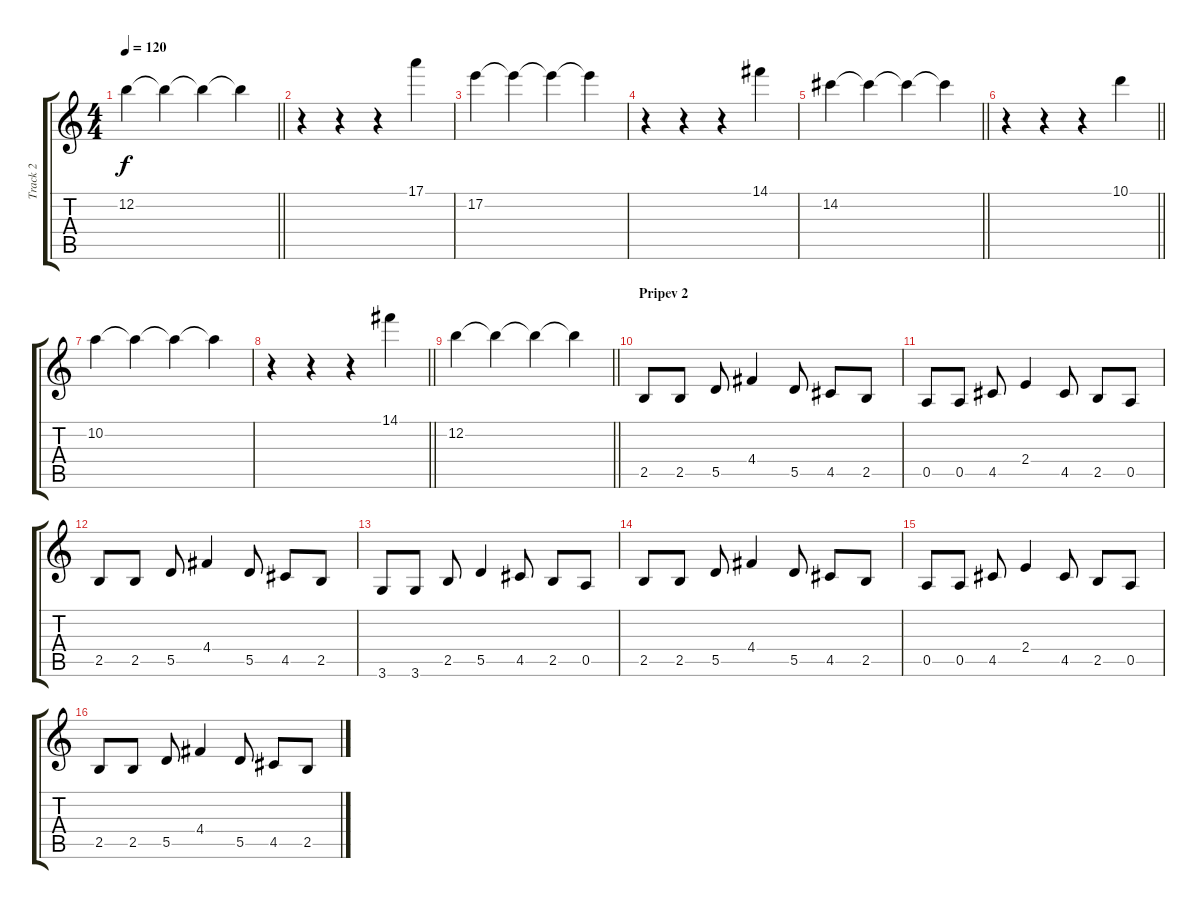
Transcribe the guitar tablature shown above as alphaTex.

\track ("Track 2" "Track 2") {instrument acousticguitarsteel}
\staff {score tabs}
\tuning (E4 B3 G3 D3 A2 E2) {hide}
\ts (4 4)
\tempo 120
\clef g2
\barLineRight lightlight
\ks c
12.2.4{dy f} 12.2{t}.4 12.2{t}.4 12.2{t}.4 |
r.4 r.4 r.4 17.1.4 |
17.2.4 17.2{t}.4 17.2{t}.4 17.2{t}.4 |
r.4 r.4 r.4 14.1.4 |
\barLineRight lightlight
14.2.4 14.2{t}.4 14.2{t}.4 14.2{t}.4 |
\barLineRight lightlight
r.4 r.4 r.4 10.1.4 |
10.2.4 10.2{t}.4 10.2{t}.4 10.2{t}.4 |
\barLineRight lightlight
r.4 r.4 r.4 14.1.4 |
\barLineRight lightlight
12.2.4 12.2{t}.4 12.2{t}.4 12.2{t}.4 |
\section ("" "Pripev 2")
2.5.8 2.5.8 5.5.8 4.4.4 5.5.8 4.5.8 2.5.8 |
0.5.8 0.5.8 4.5.8 2.4.4 4.5.8 2.5.8 0.5.8 |
2.5.8 2.5.8 5.5.8 4.4.4 5.5.8 4.5.8 2.5.8 |
3.6.8 3.6.8 2.5.8 5.5.4 4.5.8 2.5.8 0.5.8 |
2.5.8 2.5.8 5.5.8 4.4.4 5.5.8 4.5.8 2.5.8 |
0.5.8 0.5.8 4.5.8 2.4.4 4.5.8 2.5.8 0.5.8 |
2.5.8 2.5.8 5.5.8 4.4.4 5.5.8 4.5.8 2.5.8
